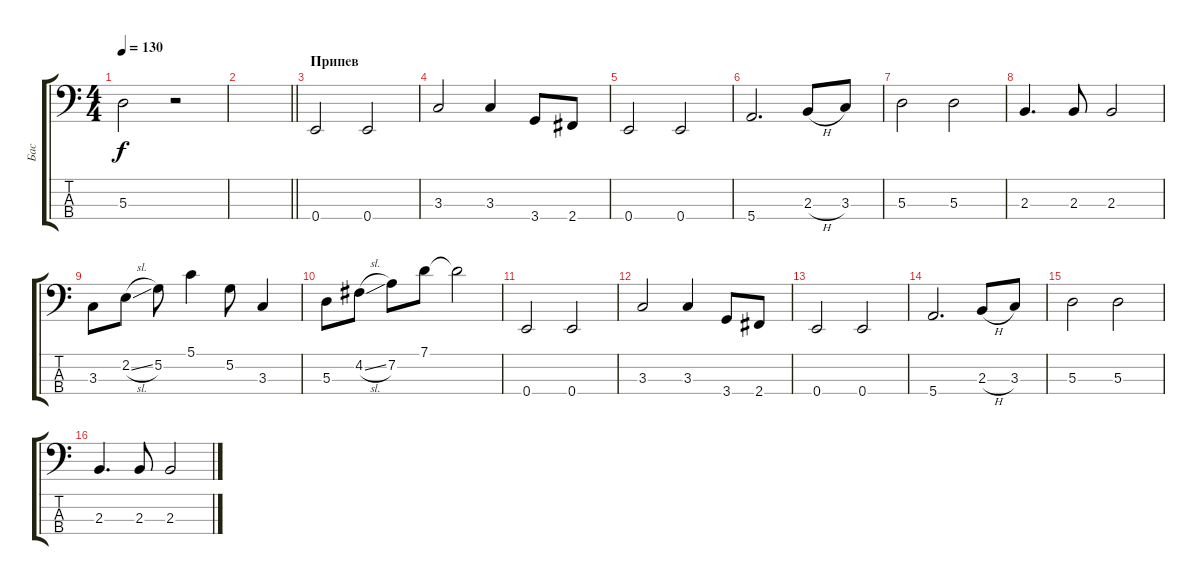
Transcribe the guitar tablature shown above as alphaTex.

\track ("Бас" "Бас") {solo instrument electricbassfinger}
\staff {score tabs}
\tuning (G2 D2 A1 E1) {hide}
\ts (4 4)
\tempo 130
\clef f4
\ks c
5.3{t}.2{dy f} r.2 |
\barLineRight lightlight
|
\section ("" "Припев")
0.4.2 0.4.2 |
3.3.2 3.3.4 3.4.8 2.4.8 |
0.4.2 0.4.2 |
5.4.2{d} 2.3{h}.8 3.3.8 |
5.3.2 5.3.2 |
2.3.4{d} 2.3.8 2.3.2 |
3.3.8 2.2{sl}.8 5.2.8 5.1.4 5.2.8 3.3.4 |
5.3.8 4.2{sl}.8 7.2.8 7.1.8 7.1{t}.2 |
0.4.2 0.4.2 |
3.3.2 3.3.4 3.4.8 2.4.8 |
0.4.2 0.4.2 |
5.4.2{d} 2.3{h}.8 3.3.8 |
5.3.2 5.3.2 |
2.3.4{d} 2.3.8 2.3.2
